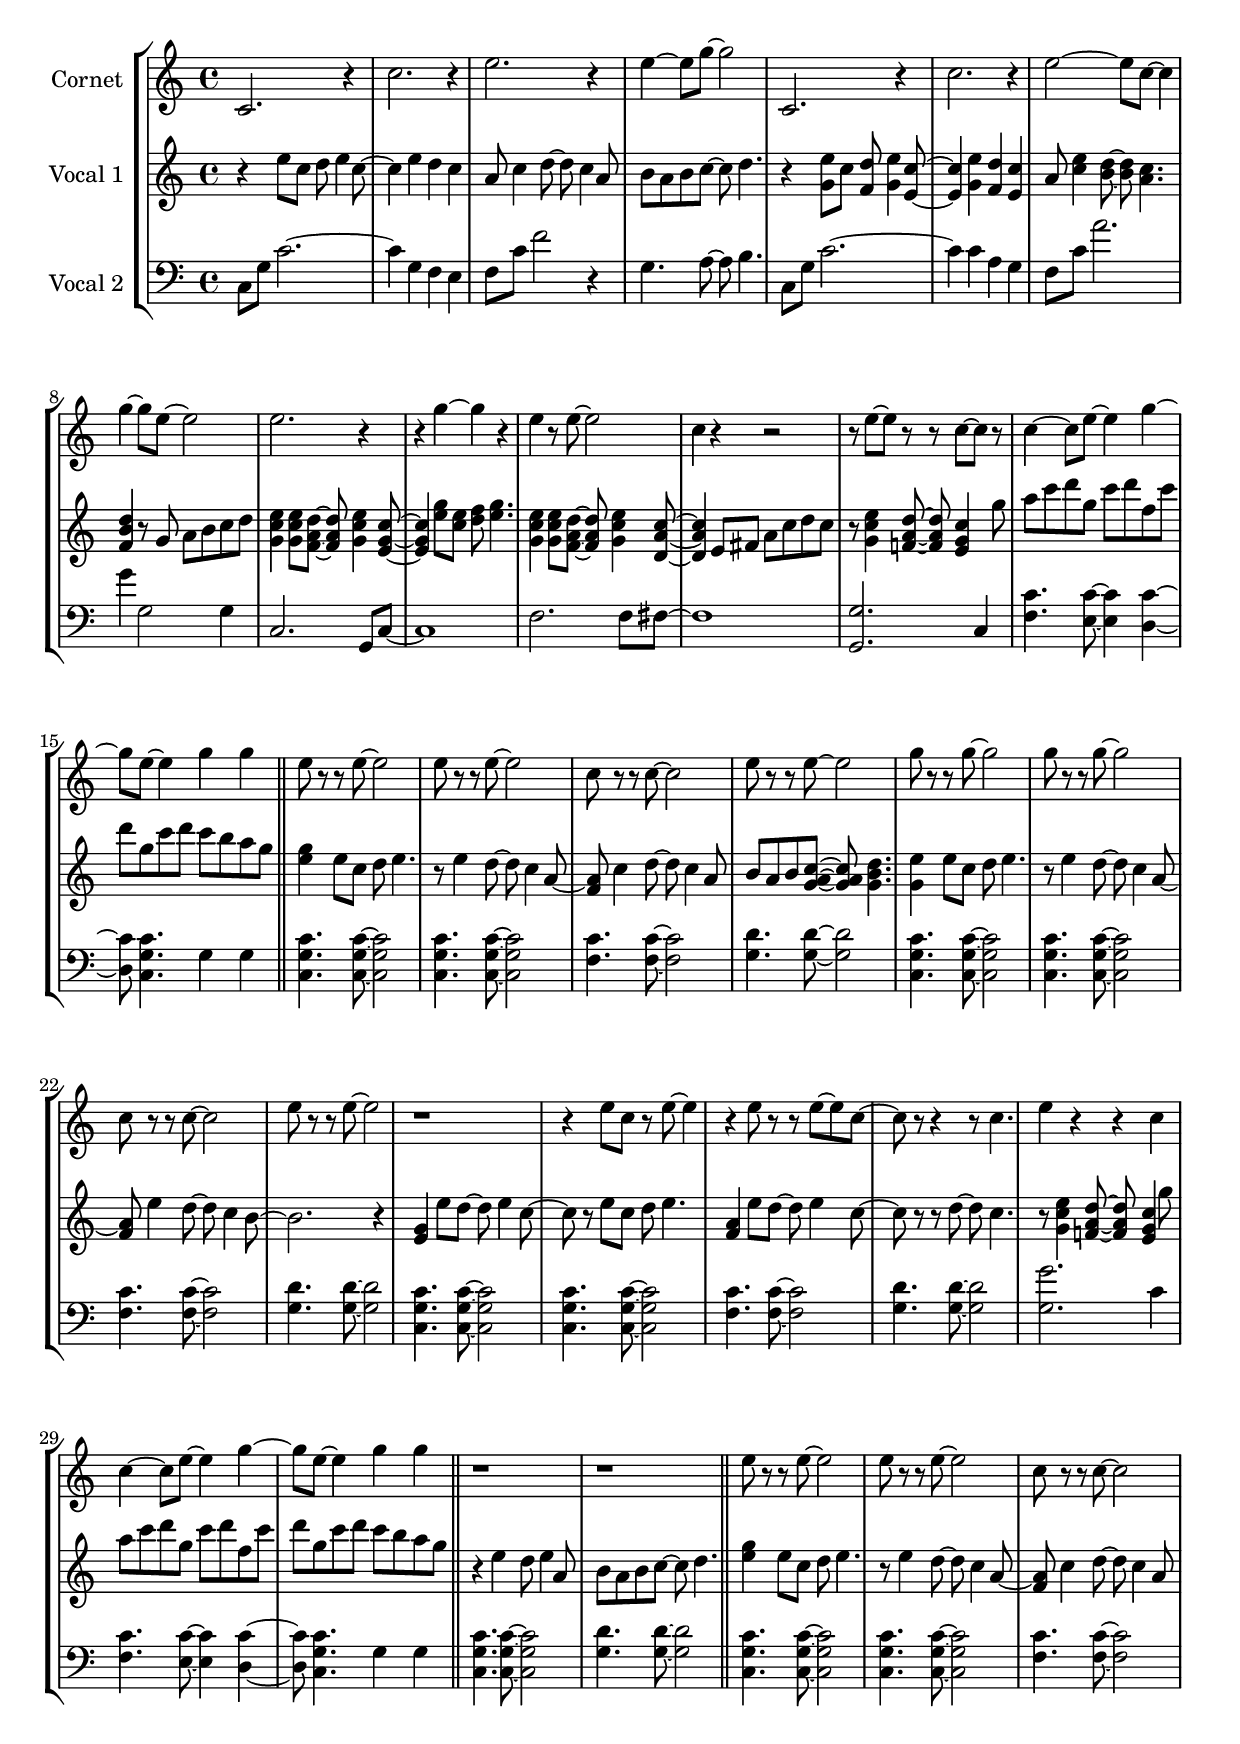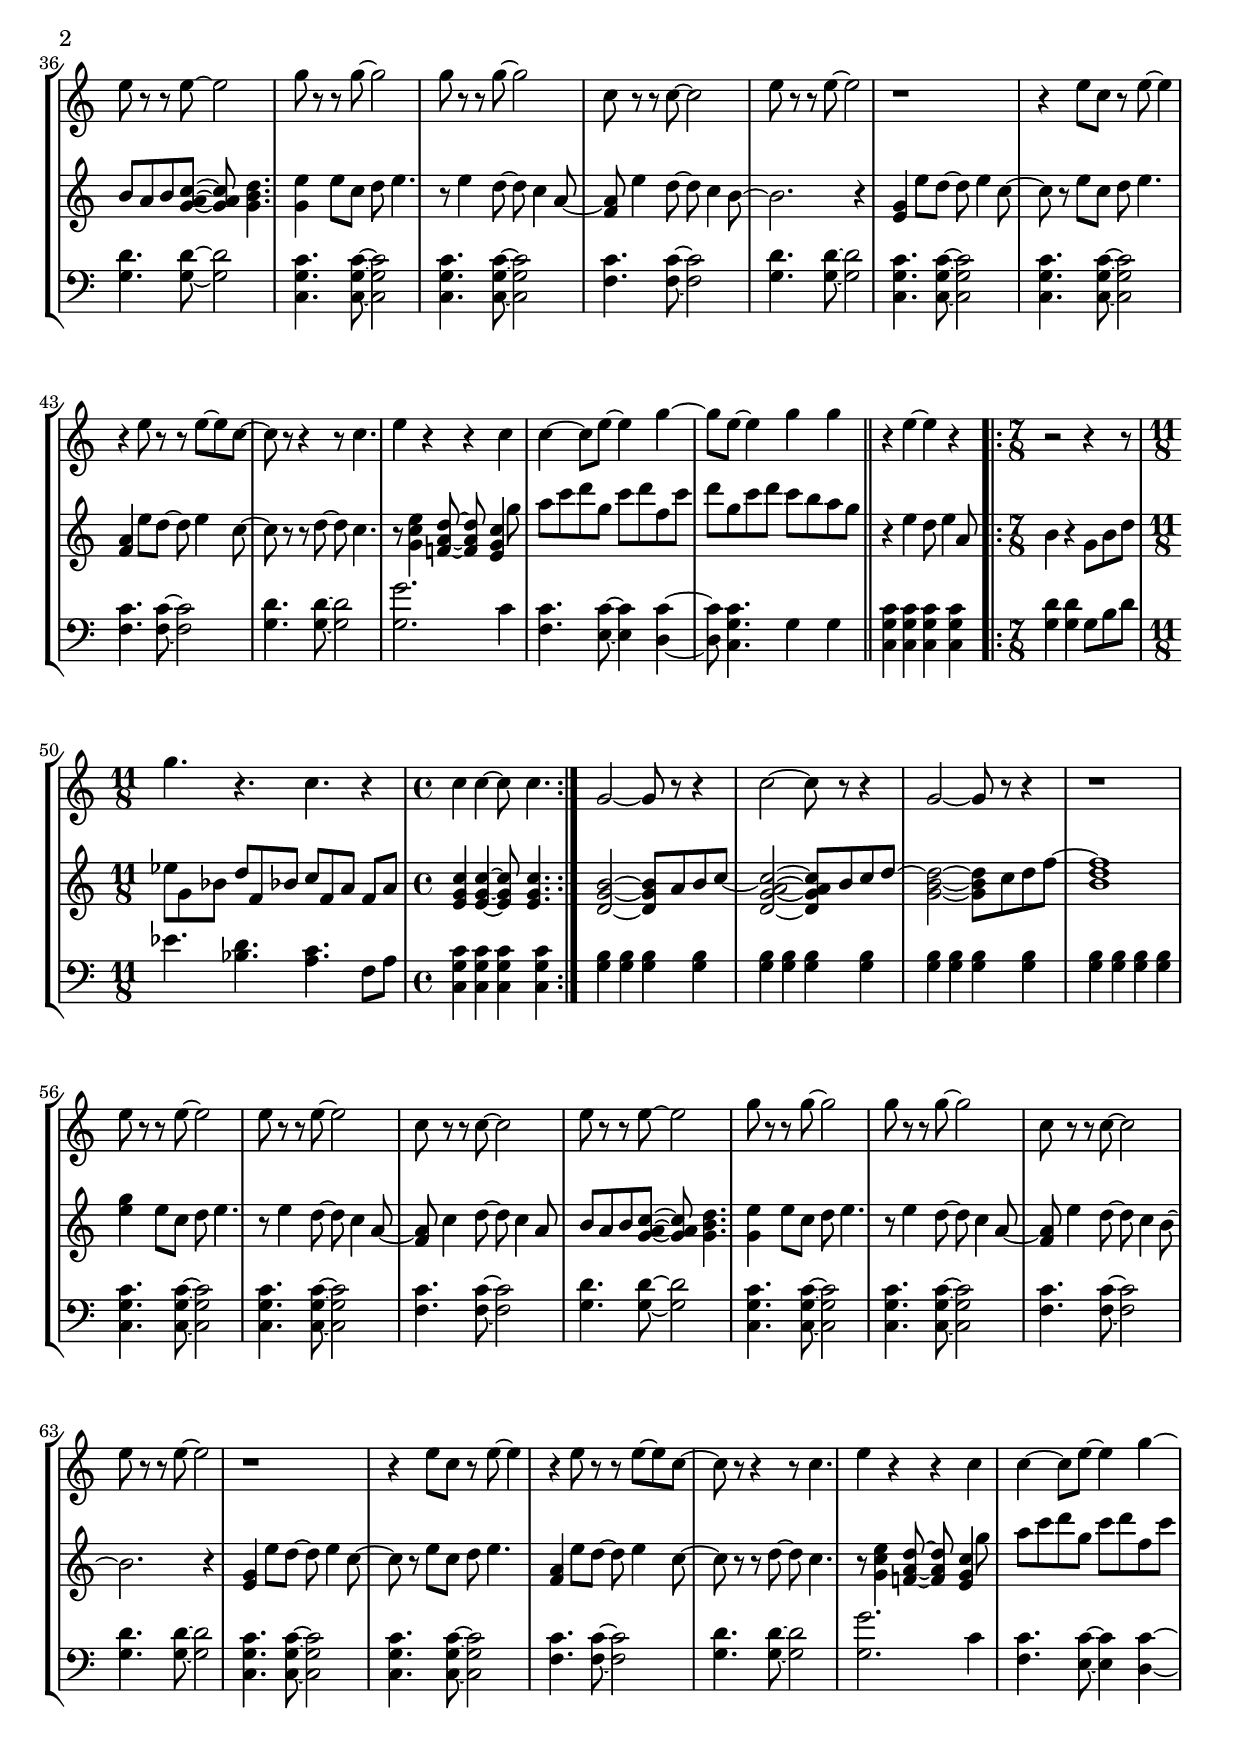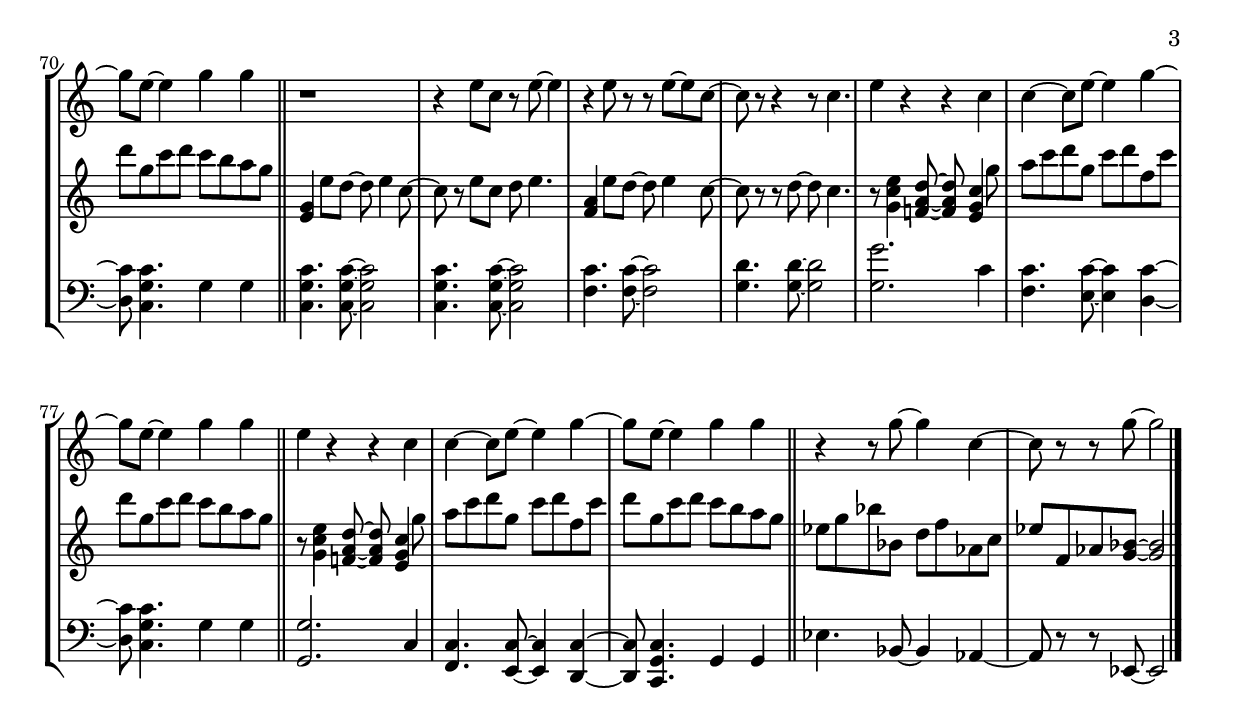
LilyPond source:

globalSun= {
\time 4/4
\key g \major
}
globalSunBass= {
\time 4/4
\key g \major
\clef bass
}

ternaer = #(define-music-function (parser location ) ()
   #{
       \mark \markup {
        \line \general-align #X #LEFT {
          \score {                     % 2nd column in line
            \new Staff \with {
              fontSize = -3
              \override StaffSymbol.staff-space = #(magstep -3)
              \override StaffSymbol.line-count = #0
              \override VerticalAxisGroup.Y-extent = #'(-0.85 . 4)
            }

            {
              \relative c' { \stemUp \override Score.SpacingSpanner.common-shortest-duration = #(ly:make-moment 3/16)
              b'8[ b8] }
             
%             \override Score.SpacingSpanner.strict-note-spacing = ##t
              \once \override Score.TextScript.Y-offset = #-0.4
              s4.^\markup{ \halign #-1 \italic "=" }
              
              \relative c' { \stemUp \override Score.SpacingSpanner.common-shortest-duration = #(ly:make-moment 3/16)
              \tuplet 3/2 { b'4 b8 }
          }
            } 
            
            \layout {
              ragged-right= ##t
              indent = 0
              \context {
                \Staff
                \remove "Clef_engraver"
                \remove "Time_signature_engraver"
              }
            } % layout end

          } % Score end

        } % line end
    } % markup end
   #})


#(define (scoop-stencil grob)
         (ly:stencil-add
             (ly:note-head::print grob)
             (grob-interpret-markup grob
                 (markup #:with-dimensions '(0 . 0) '(0 . 0)
                                            #:translate '(-0.2 . -0.5)
                                                         #:path 0.25 '((moveto 0 0)
                                                                       (curveto 0 -1 -1 -1.5 -1.5 -1.5))))))
scoop = \once \override NoteHead #'stencil = #scoop-stencil 


HereComesTheSunSolo=\new Voice {
\set Timing.beamExceptions = #'()
\set Timing.baseMoment = #(ly:make-moment 1/4)
\set Timing.beatStructure = #'(1 1 1 1)
g2. r4 
g'2. r4 
b2. r4 
b4~b8 d8~d2
g,,2. r4 
g'2. r4 
b2~b8 g~g4 
d'4~d8 b8~b2
b2. r4 
r4 d~d r 
b4 r8 b~b2
g4 r r2
r8 b8~b r r g8~g r 
g4~g8 b8~b4 d4~
d8 b8~b4 d4 d 
% Verse 
b8 r r b~b2 
b8 r r b~b2 
g8 r r g~g2 
b8 r r b~b2 
d8 r r d~d2 
d8 r r d~d2 
g,8 r r g~g2 
b8 r r b~b2 
% Chorus 
r1 
r4 b8 g r b8~b4
r4 b8 r r b8~b g8~
g8 r r4 r8 g4. 
b4 r r g 
g4~g8 b8~b4 d4~
d8 b8~b4 d4 d 
% interlude 
r1 
r1 
% Verse 
b8 r r b~b2 
b8 r r b~b2 
g8 r r g~g2 
b8 r r b~b2 
d8 r r d~d2 
d8 r r d~d2 
g,8 r r g~g2 
b8 r r b~b2 
% Chorus 
r1 
r4 b8 g r b8~b4
r4 b8 r r b8~b g8~
g8 r r4 r8 g4. 
b4 r r g 
g4~g8 b8~b4 d4~
d8 b8~b4 d4 d 

r4 b~b r 
\repeat volta 6{
\time 7/8 r2 r4 r8 
\time 11/8 d4. r4. g,4. r4 
\time 4/4 g4 g~g8 g4. }
d2~d8 r r4 
g2~g8 r r4 
d2~d8 r r4
r1

% Verse 
b'8 r r b~b2 
b8 r r b~b2 
g8 r r g~g2 
b8 r r b~b2 
d8 r r d~d2 
d8 r r d~d2 
g,8 r r g~g2 
b8 r r b~b2 
% Chorus 
r1 
r4 b8 g r b8~b4
r4 b8 r r b8~b g8~
g8 r r4 r8 g4. 
b4 r r g 
g4~g8 b8~b4 d4~
d8 b8~b4 d4 d 
% Chorus 
r1 
r4 b8 g r b8~b4
r4 b8 r r b8~b g8~
g8 r r4 r8 g4. 
b4 r r g 
g4~g8 b8~b4 d4~
d8 b8~b4 d4 d 

b4 r r g 
g4~g8 b8~b4 d4~
d8 b8~b4 d4 d 

r4 r8 d8~d4 g,4
~g8 r r d'~d2\bar"|."
}


\parallelMusic #'(HereComesTheSunPianoSolo HereComesTheSunBass) {
r4 b8 g a b4 g8 ~ |
g,8 d' g2.~|

g4 b a g |
g4 d c b |

e8 g4 a8~a g4 e8 |
c8 g' c2 r4 |

fis8 e fis g~g a4. |
d,4. e8~e fis4.|

r4 <b d,>8 g <a c,> <b d,>4 <g b,>8 ~ |
g,8 d' g2.~|

<g b,>4 <b d,> <a c,> <g b,> |
g4 g e d |

e8 <b' g>4 <a fis>8~<a fis> <g e>4. |
c8 g' e'2. |

<a fis c>4 r8 d,8 e fis g a |
d4 d,2 d4 |

<b g d>4 <b g d>8 <a e c>~<a e c> <b g d>4 <g d b>8~|
g,2. d8 g~ |

<g d b>4 <b d>8 <g b> <a c> <b d>4. |
g1 |

<b g d>4 <b g d>8 <a e c>~<a e c> <b g d>4 <g e a,>8~|
c2. c8 cis~|

<g e a,>4 b,8 cis e g a g |
cis1|

r8 <b g d>4 <a e c!>8~<a e c> <g d b>4 d'8 |
<d d,>2. g,4|

e8 g a d, g a c, g' |
<g' c,>4. <g b,>8~<g b,>4 <g a,>4~|

a8 d, g a g fis e d | 
<g a,>8 <g d g,>4. d4 d|\bar"||"

% Verse 
<d b>4 b8 g a b4.| 
<g d g,>4. <g d g,>8~<g d g,>2| 

r8 b4 a8~a g4 e8~| 
<g d g,>4. <g d g,>8~<g d g,>2| 

<e c>8 g4 a8~a8 g4 e8| 
<g c,>4. <g c,>8~<g c,>2| 

fis8 e fis <g e d>~<g e d> <a fis d>4.  | 
<a d,>4. <a d,>8~<a d,>2|  

<d, b'>4 b'8 g a b4.| 
<g d g,>4. <g d g,>8~<g d g,>2| 

r8 b4 a8~a g4 e8~| 
<g d g,>4. <g d g,>8~<g d g,>2| 

<e c>8 b'4 a8~a8 g4 fis8~| 
<g c,>4. <g c,>8~<g c,>2| 

fis2. r4| 
<a d,>4. <a d,>8~<a d,>2|  

% Chorus
<d b>4 b'8 a8~a b4 g8~| 
<g d g,>4. <g d g,>8~<g d g,>2| 

g8 r b8 g a b4. | 
<g d g,>4. <g d g,>8~<g d g,>2| 

<e, c>4 b'8 a8~a b4 g8~| 
<g c,>4. <g c,>8~<g c,>2| 

g8 r r a8~a g4. | 
<a d,>4. <a d,>8~<a d,>2|  

r8 <b g d>4 <a e c!>8~<a e c> <g d b>4 d'8 |
<d d,>2. g,4|

e8 g a d, g a c, g' |
<g c,>4. <g b,>8~<g b,>4 <g a,>4~|

a8 d, g a g fis e d | 
<g a,>8 <g d g,>4. d4 d|\bar"||"

r4 b4 a8 b4 e,8 |
<g d g,>4. <g d g,>8~<g d g,>2| 

fis8 e fis g8~g a4. |
<a d,>4. <a d,>8~<a d,>2|  \bar"||"

% Verse 
<d b>4 b8 g a b4.| 
<g d g,>4. <g d g,>8~<g d g,>2| 

r8 b4 a8~a g4 e8~| 
<g d g,>4. <g d g,>8~<g d g,>2| 

<e c>8 g4 a8~a8 g4 e8| 
<g c,>4. <g c,>8~<g c,>2| 

fis8 e fis <g e d>~<g e d> <a fis d>4.  | 
<a d,>4. <a d,>8~<a d,>2|  

<d, b'>4 b'8 g a b4.| 
<g d g,>4. <g d g,>8~<g d g,>2| 

r8 b4 a8~a g4 e8~| 
<g d g,>4. <g d g,>8~<g d g,>2| 

<e c>8 b'4 a8~a8 g4 fis8~| 
<g c,>4. <g c,>8~<g c,>2| 

fis2. r4| 
<a d,>4. <a d,>8~<a d,>2|  

% Chorus
<d b>4 b'8 a8~a b4 g8~| 
<g d g,>4. <g d g,>8~<g d g,>2| 

g8 r b8 g a b4. | 
<g d g,>4. <g d g,>8~<g d g,>2| 

<e, c>4 b'8 a8~a b4 g8~| 
<g c,>4. <g c,>8~<g c,>2| 

g8 r r a8~a g4. | 
<a d,>4. <a d,>8~<a d,>2|  

r8 <b g d>4 <a e c!>8~<a e c> <g d b>4 d'8 |
<d d,>2. g,4|

e8 g a d, g a c, g' |
<g c,>4. <g b,>8~<g b,>4 <g a,>4~|

a8 d, g a g fis e d | 
<g a,>8 <g d g,>4. d4 d|\bar"||"

r4 b4 a8 b4 e,8 |
<g d g,>4 <g d g,>4 <g d g,>4 <g d g,>4| 

\repeat volta 6{
\time 7/8 fis4 r d8 [fis a] |
\time 7/8 <a d,>4 <a d,>4 d,8 [fis a]|

\time 11/8 bes8 [d, f] a [c, f!] g [c, e] c [e]  |
\time 11/8 bes4. <a f>4. <g e>4. c,8 [e]|

\time 4/4 <g d b>4 <g d b>~<g d b>8 <g d b>4.|
\time 4/4 <g d g,>4 <g d g,>4 <g d g,>4 <g d g,>4|
}

<fis d a>2~<fis d a>8 e fis g~| 
<fis d>4 <fis d>4 <fis d>4 <fis d>4 |

<g e d a>2~<g e d a>8 fis g a~|
<fis d>4 <fis d>4 <fis d>4 <fis d>4 |

<a fis d>2~<a fis d>8 g a c~|
<fis d>4 <fis d>4 <fis d>4 <fis d>4 |

<c a fis>1|
<fis d>4 <fis d>4 <fis d>4 <fis d>4 |

% Verse 
<d b>4 b8 g a b4.| 
<g d g,>4. <g d g,>8~<g d g,>2| 

r8 b4 a8~a g4 e8~| 
<g d g,>4. <g d g,>8~<g d g,>2| 

<e c>8 g4 a8~a8 g4 e8| 
<g c,>4. <g c,>8~<g c,>2| 

fis8 e fis <g e d>~<g e d> <a fis d>4.  | 
<a d,>4. <a d,>8~<a d,>2|  

<d, b'>4 b'8 g a b4.| 
<g d g,>4. <g d g,>8~<g d g,>2| 

r8 b4 a8~a g4 e8~| 
<g d g,>4. <g d g,>8~<g d g,>2| 

<e c>8 b'4 a8~a8 g4 fis8~| 
<g c,>4. <g c,>8~<g c,>2| 

fis2. r4| 
<a d,>4. <a d,>8~<a d,>2|  

% Chorus
<d b>4 b'8 a8~a b4 g8~| 
<g d g,>4. <g d g,>8~<g d g,>2| 

g8 r b8 g a b4. | 
<g d g,>4. <g d g,>8~<g d g,>2| 

<e, c>4 b'8 a8~a b4 g8~| 
<g c,>4. <g c,>8~<g c,>2| 

g8 r r a8~a g4. | 
<a d,>4. <a d,>8~<a d,>2|  

r8 <b g d>4 <a e c!>8~<a e c> <g d b>4 d'8 |
<d d,>2. g,4|

e8 g a d, g a c, g' |
<g c,>4. <g b,>8~<g b,>4 <g a,>4~|

a8 d, g a g fis e d | 
<g a,>8 <g d g,>4. d4 d|\bar"||"

% Chorus 
<d, b>4 b'8 a8~a b4 g8~| 
<g d g,>4. <g d g,>8~<g d g,>2| 

g8 r b8 g a b4. | 
<g d g,>4. <g d g,>8~<g d g,>2| 

<e, c>4 b'8 a8~a b4 g8~| 
<g c,>4. <g c,>8~<g c,>2| 

g8 r r a8~a g4. | 
<a d,>4. <a d,>8~<a d,>2|  

r8 <b g d>4 <a e c!>8~<a e c> <g d b>4 d'8 |
<d d,>2. g,4|

e8 g a d, g a c, g' |
<g c,>4. <g b,>8~<g b,>4 <g a,>4~|

a8 d, g a g fis e d | 
<g a,>8 <g d g,>4. d4 d|\bar"||"

r8 <b g d>4 <a e c!>8~<a e c> <g d b>4 d'8 |
<d d,>2. g,4|

e8 g a d, g a c, g' |
<g c,>4. <g b,>8~<g b,>4 <g a,>4~|

a8 d, g a g fis e d | 
<g a,>8 <g d g,>4. d4 d|\bar"||"

bes8 d f f, a c es, g |
<bes'>4. <f>8~<f>4 <es>4~|

bes8 c, es <f d>8~<f d>2| 
<es>8 r r bes8~bes2|\bar"|."

}


HereComesTheSunChords = \chordmode{
g1
s1
c1
d1
g1
s1
c1
d1
% Verse 
g1
s1
c1 
a1:7
g1
c4. g4./b  a4:m7 
s8 g4. d2
% Chorus 
g1
s1
c1 
a1:7
% d2:9 a2:m6
% e1:7
% s2 e2:7.5-
}



\score{
\new StaffGroup << 
    \new Staff{\set Staff.instrumentName = "Cornet" 
        \set Staff.midiInstrument = #"French horn"
        << \transpose g c { \relative c''{\globalSun\HereComesTheSunSolo}} >>
    }
    \new Staff{\set Staff.instrumentName = "Vocal 1" 
        \set Staff.midiInstrument = #"Accordion"
        << \transpose g c { \relative c'''{\globalSun\HereComesTheSunPianoSolo}} >>
    }
    \new Staff{\set Staff.instrumentName = "Vocal 2" 
        \set Staff.midiInstrument = #"Accordion"
        << \transpose g c { \relative c''{\globalSunBass\HereComesTheSunBass}} >>
    }
    >>
    \layout {
    \context {
		\Score
		\override SpacingSpanner.common-shortest-duration = #(ly:make-moment 2)
    }
    }
\midi { \tempo 4 = 115
%             \set Staff.midiInstrument = #"Acoustic Guitar (nylon)" % \vocaleinsINTRO
    %     \set Staff.midiInstrument = #"clarinet" %  \einsINTRO
%     \set Staff.midiInstrument = #"piano" % \zweiINTRO
%         \set Staff.midiInstrument = #"clarinet" \dreiINTRO
%         \set Staff.midiInstrument = #"clarinet" \vierINTRO
%         \set Staff.midiInstrument = #"clarinet" \bassINTRO
}
}
% \score{
%     \new Staff <<
%         \new Voice {
%         r \mf 
%         
%     }
%     >>
% }
% \midi { \tempo 4 = 110 }
